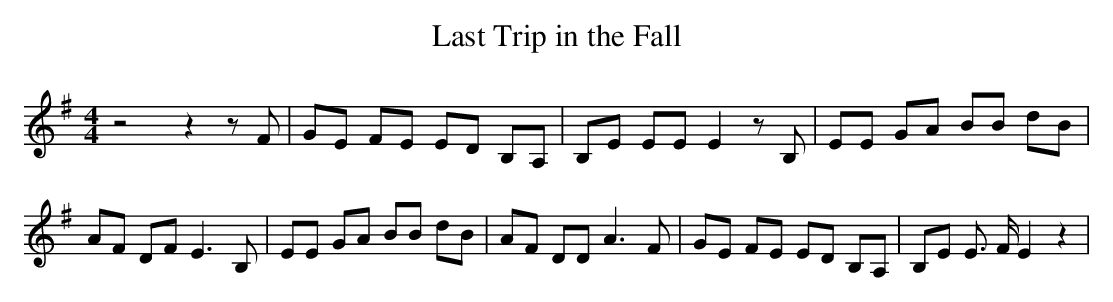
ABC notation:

X:1
T:Last Trip in the Fall
M:4/4
L:1/8
K:G
 z4 z2 z F| GE FE ED B,A,| B,E EE E2 z B,| EE GA BB dB| AF DF E3 B,|\
 EE GA BB dB| AF DD A3 F| GE FE ED B,A,| B,E E3/2 F/2 E2 z2|
